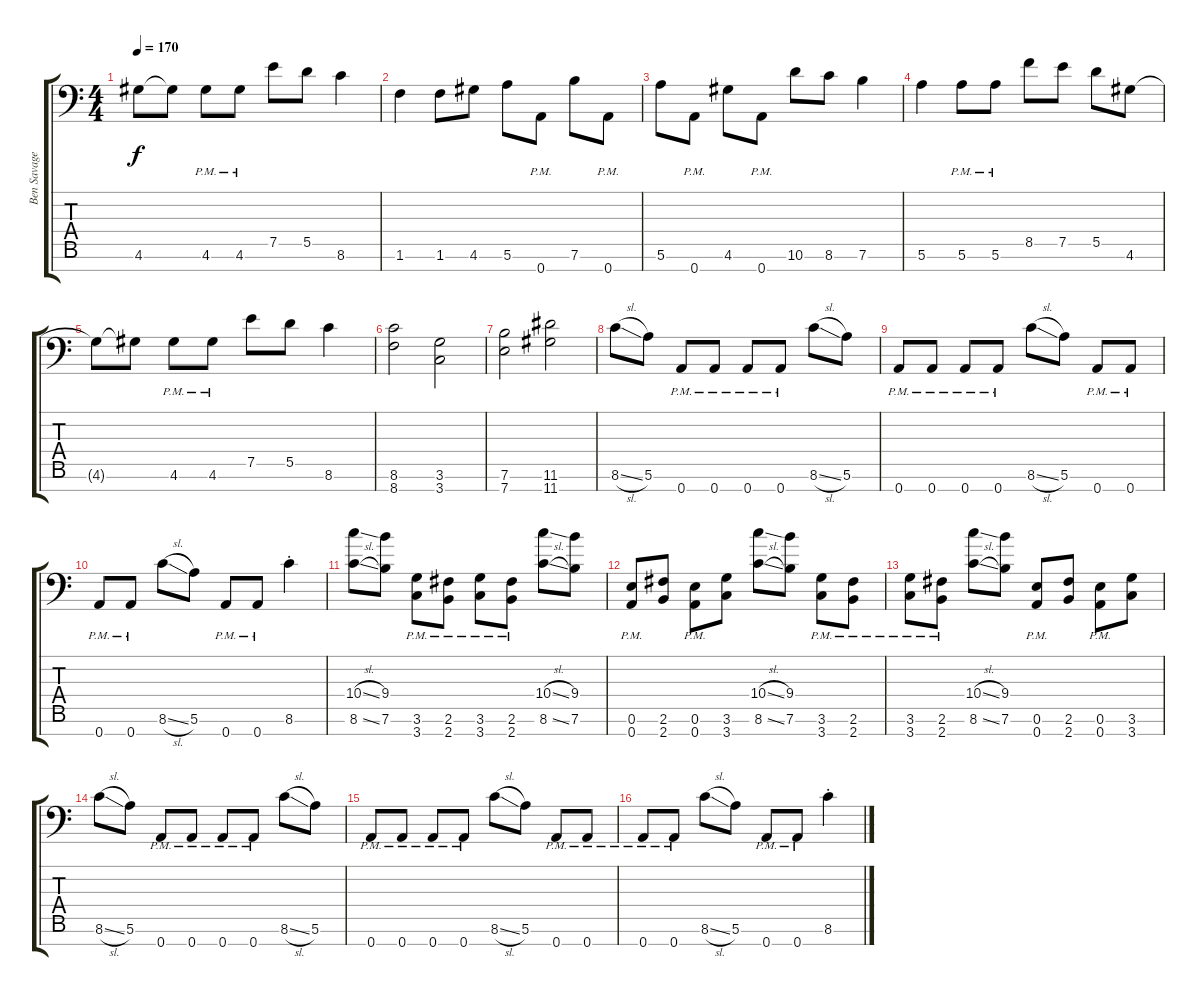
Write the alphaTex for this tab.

\track ("Ben Savage" "Ben Savage") {instrument distortionguitar}
\staff {score tabs}
\tuning (E4 B3 G3 D3 A2 E2 A1) {hide}
\ts (4 4)
\tempo 170
\clef f4
\ks c
4.6{t}.8{dy f} 4.6{t}.8 4.6{pm}.8 4.6{pm}.8 7.5.8 5.5.8 8.6.4 |
1.6.4 1.6.8 4.6.8 5.6.8 0.7{pm}.8 7.6.8 0.7{pm}.8 |
5.6.8 0.7{pm}.8 4.6.8 0.7{pm}.8 10.6.8 8.6.8 7.6.4 |
5.6.4 5.6{pm}.8 5.6{pm}.8 8.5.8 7.5.8 5.5.8 4.6.8 |
4.6{t}.8 4.6{t}.8 4.6{pm}.8 4.6{pm}.8 7.5.8 5.5.8 8.6.4 |
(8.6 8.7).2 (3.6 3.7).2 |
(7.6 7.7).2 (11.6 11.7).2 |
8.6{sl}.8 5.6.8 0.7{pm}.8 0.7{pm}.8 0.7{pm}.8 0.7{pm}.8 8.6{sl}.8 5.6.8 |
0.7{pm}.8 0.7{pm}.8 0.7{pm}.8 0.7{pm}.8 8.6{sl}.8 5.6.8 0.7{pm}.8 0.7{pm}.8 |
0.7{pm}.8 0.7{pm}.8 8.6{sl}.8 5.6.8 0.7{pm}.8 0.7{pm}.8 8.6{st}.4 |
(10.4{sl} 8.6{sl}).8 (9.4 7.6).8 (3.6{pm} 3.7{pm}).8 (2.6{pm} 2.7{pm}).8 (3.6{pm} 3.7{pm}).8 (2.6{pm} 2.7{pm}).8 (10.4{sl} 8.6{sl}).8 (9.4 7.6).8 |
(0.6{pm} 0.7{pm}).8 (2.6 2.7).8 (0.6{pm} 0.7{pm}).8 (3.6 3.7).8 (10.4{sl} 8.6{sl}).8 (9.4 7.6).8 (3.6{pm} 3.7{pm}).8 (2.6{pm} 2.7{pm}).8 |
(3.6{pm} 3.7{pm}).8 (2.6{pm} 2.7{pm}).8 (10.4{sl} 8.6{sl}).8 (9.4 7.6).8 (0.6{pm} 0.7{pm}).8 (2.6 2.7).8 (0.6{pm} 0.7{pm}).8 (3.6 3.7).8 |
8.6{sl}.8 5.6.8 0.7{pm}.8 0.7{pm}.8 0.7{pm}.8 0.7{pm}.8 8.6{sl}.8 5.6.8 |
0.7{pm}.8 0.7{pm}.8 0.7{pm}.8 0.7{pm}.8 8.6{sl}.8 5.6.8 0.7{pm}.8 0.7{pm}.8 |
0.7{pm}.8 0.7{pm}.8 8.6{sl}.8 5.6.8 0.7{pm}.8 0.7{pm}.8 8.6{st}.4
